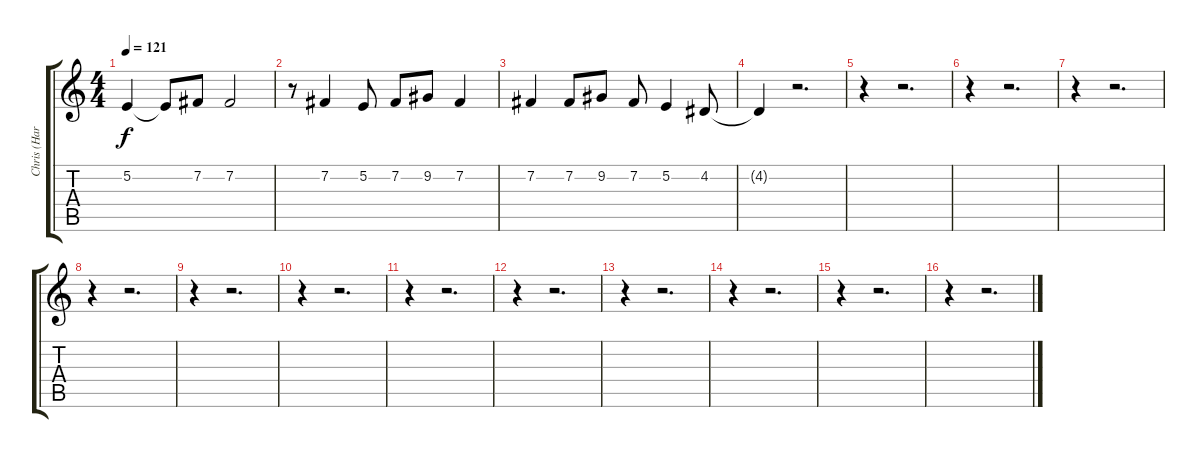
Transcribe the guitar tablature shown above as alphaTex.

\track ("Chris (Harmony)" "Chris (Har") {instrument lead2sawtooth}
\staff {score tabs}
\tuning (E4 B3 G3 D3 A2 E2) {hide}
\ts (4 4)
\tempo 121
\clef g2
\ks c
5.2.4{dy f} 5.2{t}.8 7.2.8 7.2.2 |
r.8 7.2.4 5.2.8 7.2.8 9.2.8 7.2.4 |
7.2.4 7.2.8 9.2.8 7.2.8 5.2.4 4.2.8 |
4.2{t}.4 r.2{d} |
r.4 r.2{d} |
r.4 r.2{d} |
r.4 r.2{d} |
r.4 r.2{d} |
r.4 r.2{d} |
r.4 r.2{d} |
r.4 r.2{d} |
r.4 r.2{d} |
r.4 r.2{d} |
r.4 r.2{d} |
r.4 r.2{d} |
r.4 r.2{d}
